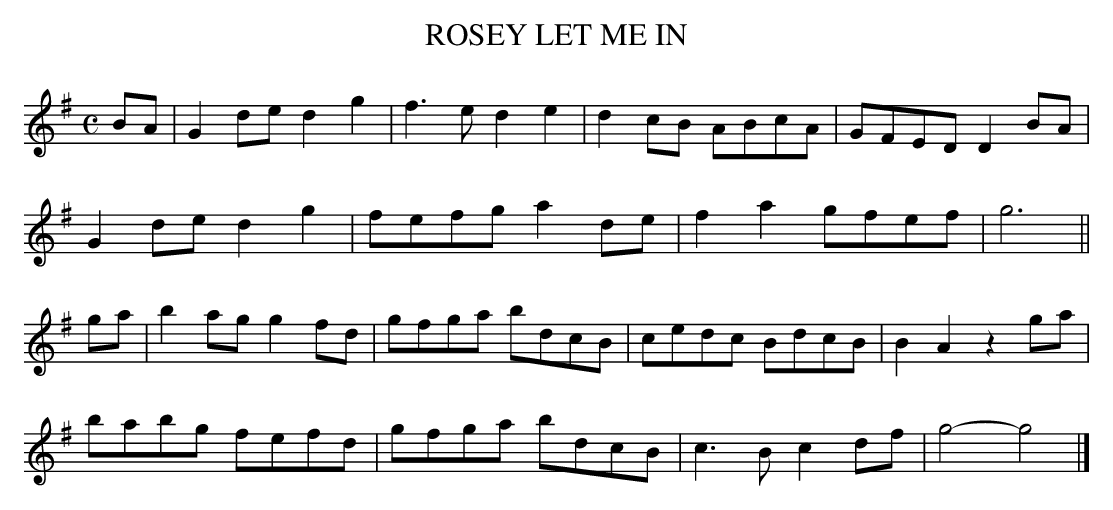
X:1
T:ROSEY LET ME IN
Y:"moderate"
M:C
L:1/8
K:G
BA|G2de d2g2|f3e d2e2|d2cB ABcA|GFED D2BA|
G2de d2g2|fefg a2de|f2a2gfef|g6||
ga|b2ag g2fd|gfga bdcB|cedc BdcB|B2A2z2ga|
babg fefd|gfga bdcB|c3B c2df|g4-g4|]
